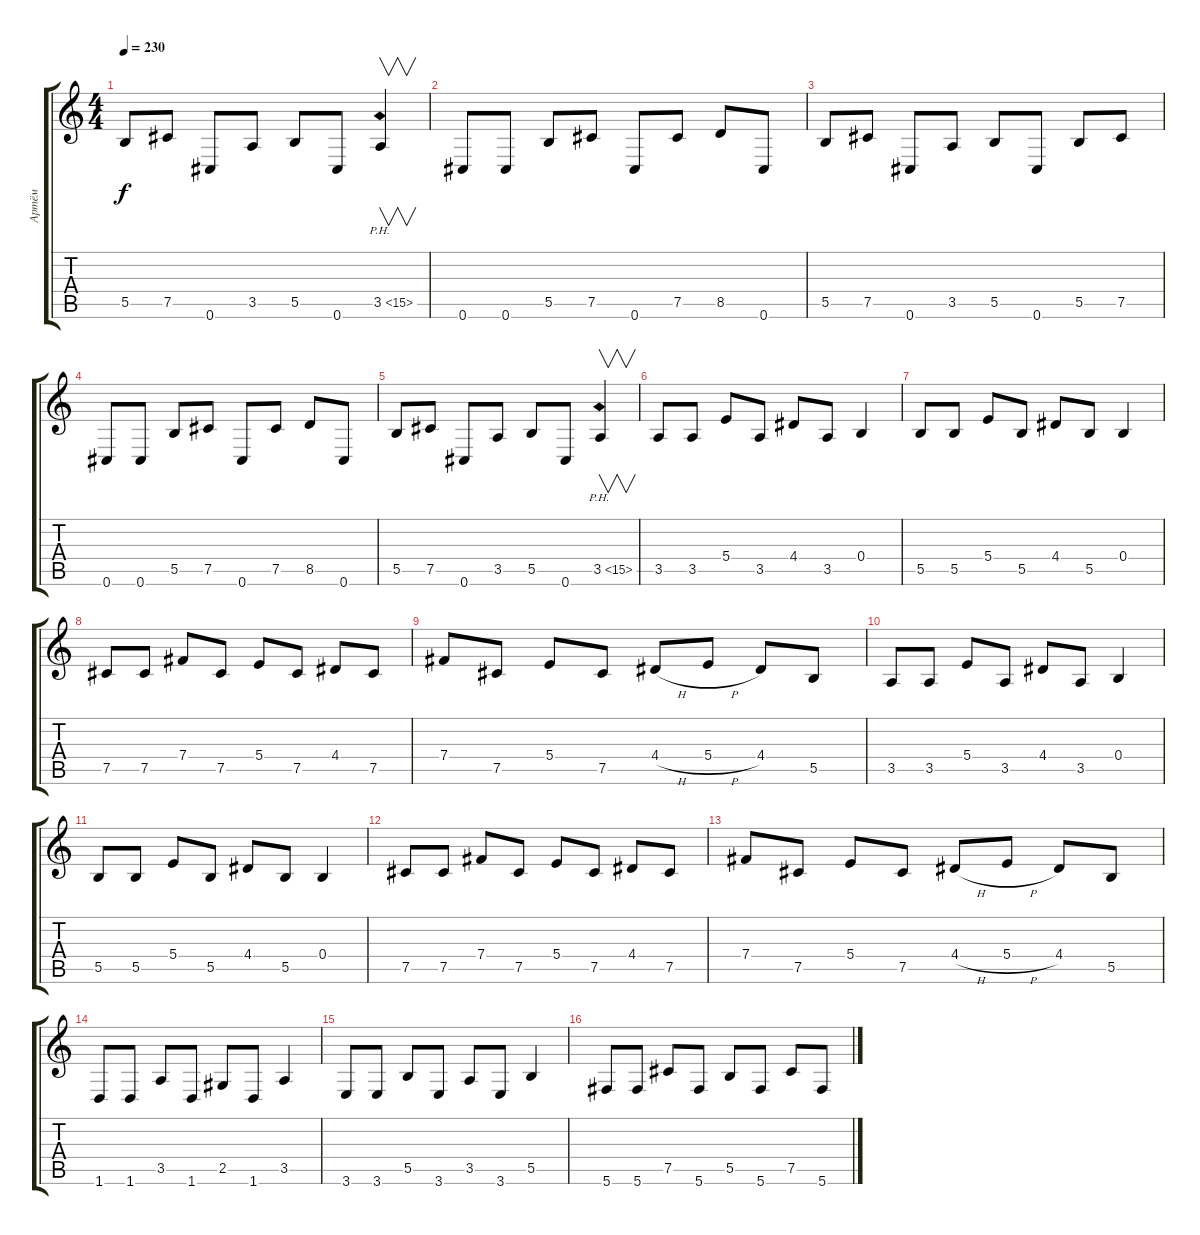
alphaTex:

\track ("Артём" "Артём") {instrument distortionguitar}
\staff {score tabs}
\tuning (Db4 Ab3 E3 B2 Gb2 Db2) {hide}
\ts (4 4)
\tempo 230
\clef g2
\ks c
5.5.8{dy f} 7.5.8 0.6.8 3.5.8 5.5.8 0.6.8 3.5{ph 12}.4{v} |
0.6.8 0.6.8 5.5.8 7.5.8 0.6.8 7.5.8 8.5.8 0.6.8 |
5.5.8 7.5.8 0.6.8 3.5.8 5.5.8 0.6.8 5.5.8 7.5.8 |
0.6.8 0.6.8 5.5.8 7.5.8 0.6.8 7.5.8 8.5.8 0.6.8 |
5.5.8 7.5.8 0.6.8 3.5.8 5.5.8 0.6.8 3.5{ph 12}.4{v} |
3.5.8 3.5.8 5.4.8 3.5.8 4.4.8 3.5.8 0.4.4 |
5.5.8 5.5.8 5.4.8 5.5.8 4.4.8 5.5.8 0.4.4 |
7.5.8 7.5.8 7.4.8 7.5.8 5.4.8 7.5.8 4.4.8 7.5.8 |
7.4.8 7.5.8 5.4.8 7.5.8 4.4{h}.8 5.4{h}.8 4.4.8 5.5.8 |
3.5.8 3.5.8 5.4.8 3.5.8 4.4.8 3.5.8 0.4.4 |
5.5.8 5.5.8 5.4.8 5.5.8 4.4.8 5.5.8 0.4.4 |
7.5.8 7.5.8 7.4.8 7.5.8 5.4.8 7.5.8 4.4.8 7.5.8 |
7.4.8 7.5.8 5.4.8 7.5.8 4.4{h}.8 5.4{h}.8 4.4.8 5.5.8 |
1.6.8 1.6.8 3.5.8 1.6.8 2.5.8 1.6.8 3.5.4 |
3.6.8 3.6.8 5.5.8 3.6.8 3.5.8 3.6.8 5.5.4 |
5.6.8 5.6.8 7.5.8 5.6.8 5.5.8 5.6.8 7.5.8 5.6.8
